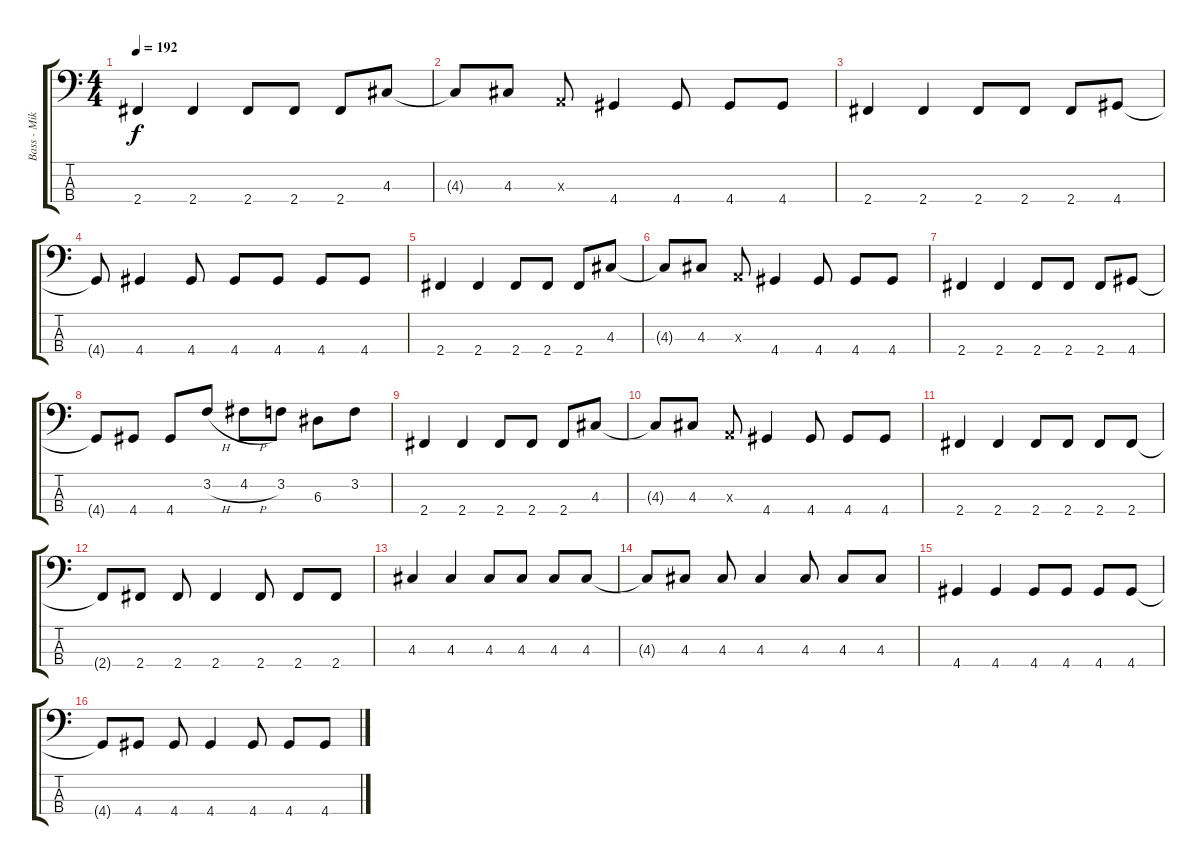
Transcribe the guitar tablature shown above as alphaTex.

\track ("Bass - Mike Dirnt" "Bass - Mik") {instrument electricbassfinger}
\staff {score tabs}
\tuning (G2 D2 A1 E1) {hide}
\ts (4 4)
\tempo 192
\clef f4
\ks c
2.4.4{dy f} 2.4.4 2.4.8 2.4.8 2.4.8 4.3.8 |
4.3{t}.8 4.3.8 0.3{x}.8 4.4.4 4.4.8 4.4.8 4.4.8 |
2.4.4 2.4.4 2.4.8 2.4.8 2.4.8 4.4.8 |
4.4{t}.8 4.4.4 4.4.8 4.4.8 4.4.8 4.4.8 4.4.8 |
2.4.4 2.4.4 2.4.8 2.4.8 2.4.8 4.3.8 |
4.3{t}.8 4.3.8 0.3{x}.8 4.4.4 4.4.8 4.4.8 4.4.8 |
2.4.4 2.4.4 2.4.8 2.4.8 2.4.8 4.4.8 |
4.4{t}.8 4.4.8 4.4.8 3.2{h}.8 4.2{h}.8 3.2.8 6.3.8 3.2.8 |
2.4.4 2.4.4 2.4.8 2.4.8 2.4.8 4.3.8 |
4.3{t}.8 4.3.8 0.3{x}.8 4.4.4 4.4.8 4.4.8 4.4.8 |
2.4.4 2.4.4 2.4.8 2.4.8 2.4.8 2.4.8 |
2.4{t}.8 2.4.8 2.4.8 2.4.4 2.4.8 2.4.8 2.4.8 |
4.3.4 4.3.4 4.3.8 4.3.8 4.3.8 4.3.8 |
4.3{t}.8 4.3.8 4.3.8 4.3.4 4.3.8 4.3.8 4.3.8 |
4.4.4 4.4.4 4.4.8 4.4.8 4.4.8 4.4.8 |
4.4{t}.8 4.4.8 4.4.8 4.4.4 4.4.8 4.4.8 4.4.8
